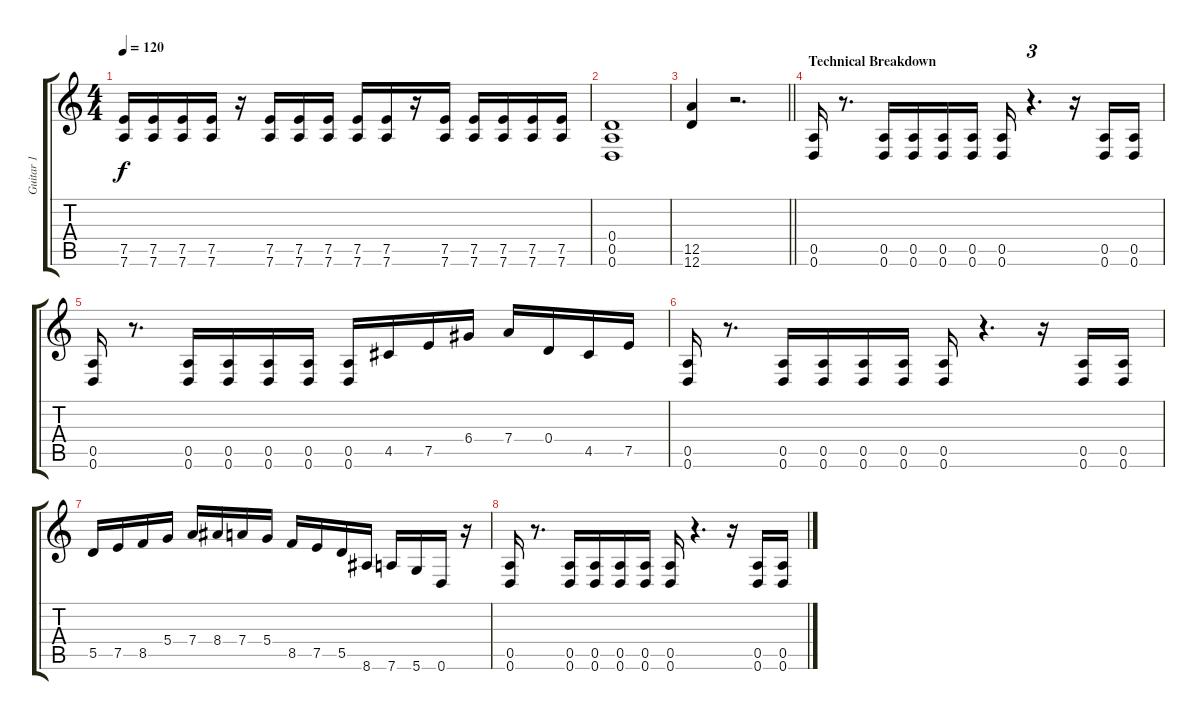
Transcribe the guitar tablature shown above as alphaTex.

\track ("Guitar 1" "Guitar 1") {instrument distortionguitar}
\staff {score tabs}
\tuning (E4 B3 G3 D3 A2 D2) {hide}
\ts (4 4)
\tempo 120
\clef g2
\ks c
(7.5 7.6).16{dy f} (7.5 7.6).16 (7.5 7.6).16 (7.5 7.6).16 r.16 (7.5 7.6).16 (7.5 7.6).16 (7.5 7.6).16 (7.5 7.6).16 (7.5 7.6).16 r.16 (7.5 7.6).16 (7.5 7.6).16 (7.5 7.6).16 (7.5 7.6).16 (7.5 7.6).16 |
(0.4 0.5 0.6).1 |
\barLineRight lightlight
(12.5 12.6).4 r.2{d} |
\section ("" "Technical Breakdown")
(0.5 0.6).16 r.8{d} (0.5 0.6).16 (0.5 0.6).16 (0.5 0.6).16 (0.5 0.6).16 (0.5 0.6).16 r.4{d tu (3 2)} r.16 (0.5 0.6).16 (0.5 0.6).16 |
(0.5 0.6).16 r.8{d} (0.5 0.6).16 (0.5 0.6).16 (0.5 0.6).16 (0.5 0.6).16 (0.5 0.6).16 4.5.16 7.5.16 6.4.16 7.4.16 0.4.16 4.5.16 7.5.16 |
(0.5 0.6).16 r.8{d} (0.5 0.6).16 (0.5 0.6).16 (0.5 0.6).16 (0.5 0.6).16 (0.5 0.6).16 r.4{d tu (3 2)} r.16 (0.5 0.6).16 (0.5 0.6).16 |
5.5.16 7.5.16 8.5.16 5.4.16 7.4.16 8.4.16 7.4.16 5.4.16 8.5.16 7.5.16 5.5.16 8.6.16 7.6.16 5.6.16 0.6.16 r.16 |
(0.5 0.6).16 r.8{d} (0.5 0.6).16 (0.5 0.6).16 (0.5 0.6).16 (0.5 0.6).16 (0.5 0.6).16 r.4{d tu (3 2)} r.16 (0.5 0.6).16 (0.5 0.6).16
